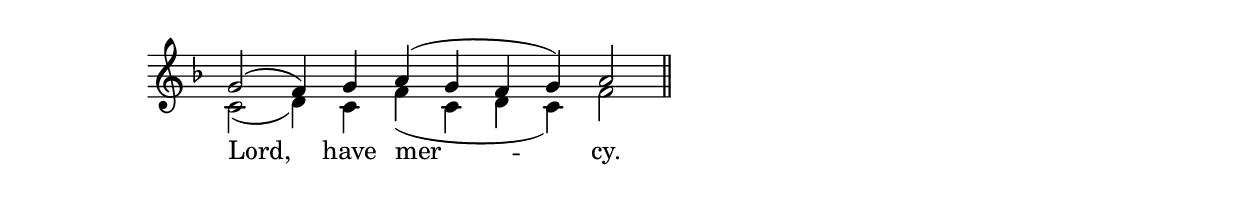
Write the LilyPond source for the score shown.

\version "2.24.4"




keyTime = { \key f \major}
cadenzaMeasure = {
  \cadenzaOff
  \partial 1024 s1024
  \cadenzaOn

}

SopMusic    = \relative { 
    \cadenzaOn
    g'2( f4) g a( g f g) a2 \cadenzaMeasure \section
}

BassMusic   = \relative {
    \cadenzaOn
    c'2( d4) c f( c d c ) f2 \cadenzaMeasure \section
}



VerseOne = \lyricmode {
    Lord, have mer -- cy.
    }


\score {
    \new Staff <<
        \clef "treble"
        \new Voice = "Sop"  { \voiceOne \keyTime \SopMusic}
        \new Voice = "Bass" { \voiceTwo \BassMusic }
        \new Lyrics \lyricsto "Sop" { \VerseOne }
    >>

    \layout {
        \context {
            \Score
                \omit BarNumber
                \override SpacingSpanner.common-shortest-duration = #(ly:make-moment 1/16)

        }
        \context {
            \Staff
                \remove Time_signature_engraver
        }
        \context {
            \Lyrics
                \override LyricSpace.minimum-distance = #1.0
        }
    }
    \midi {
        \tempo 4 = 180
    }
}





